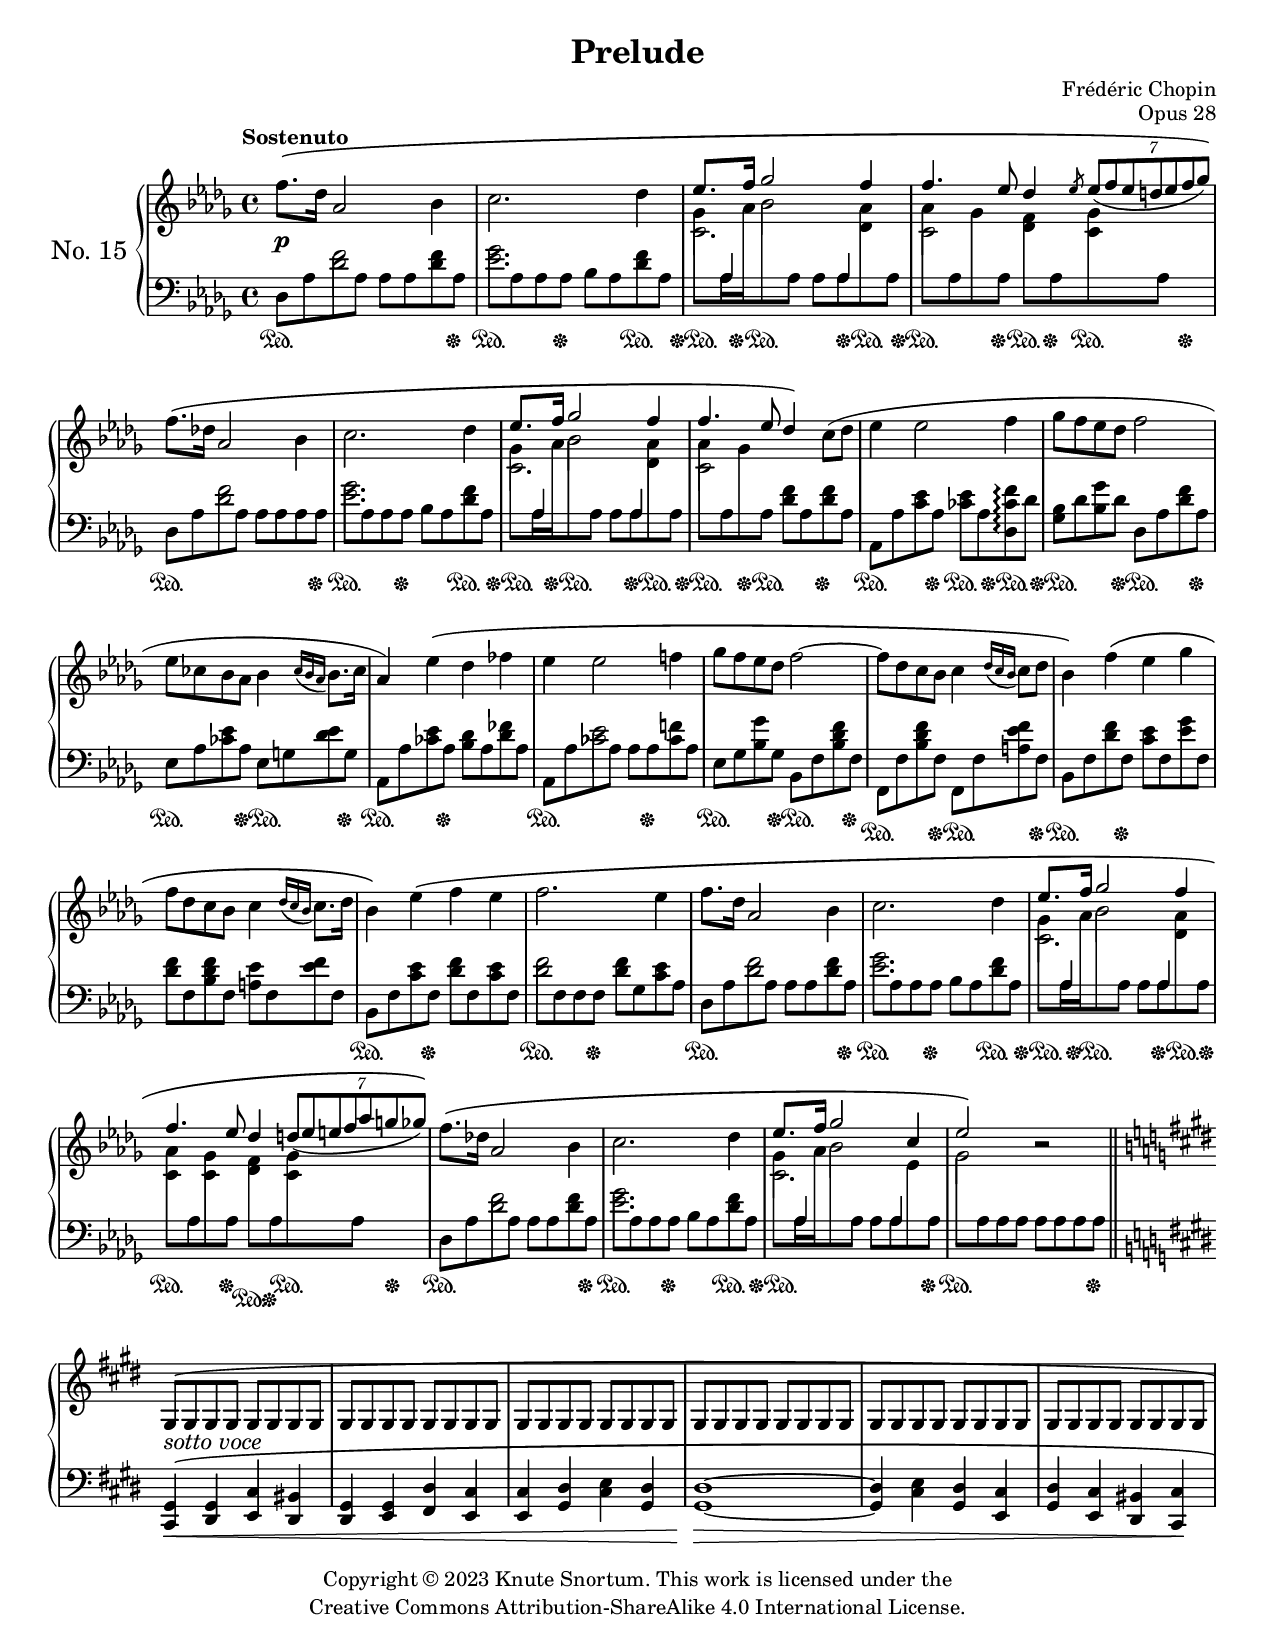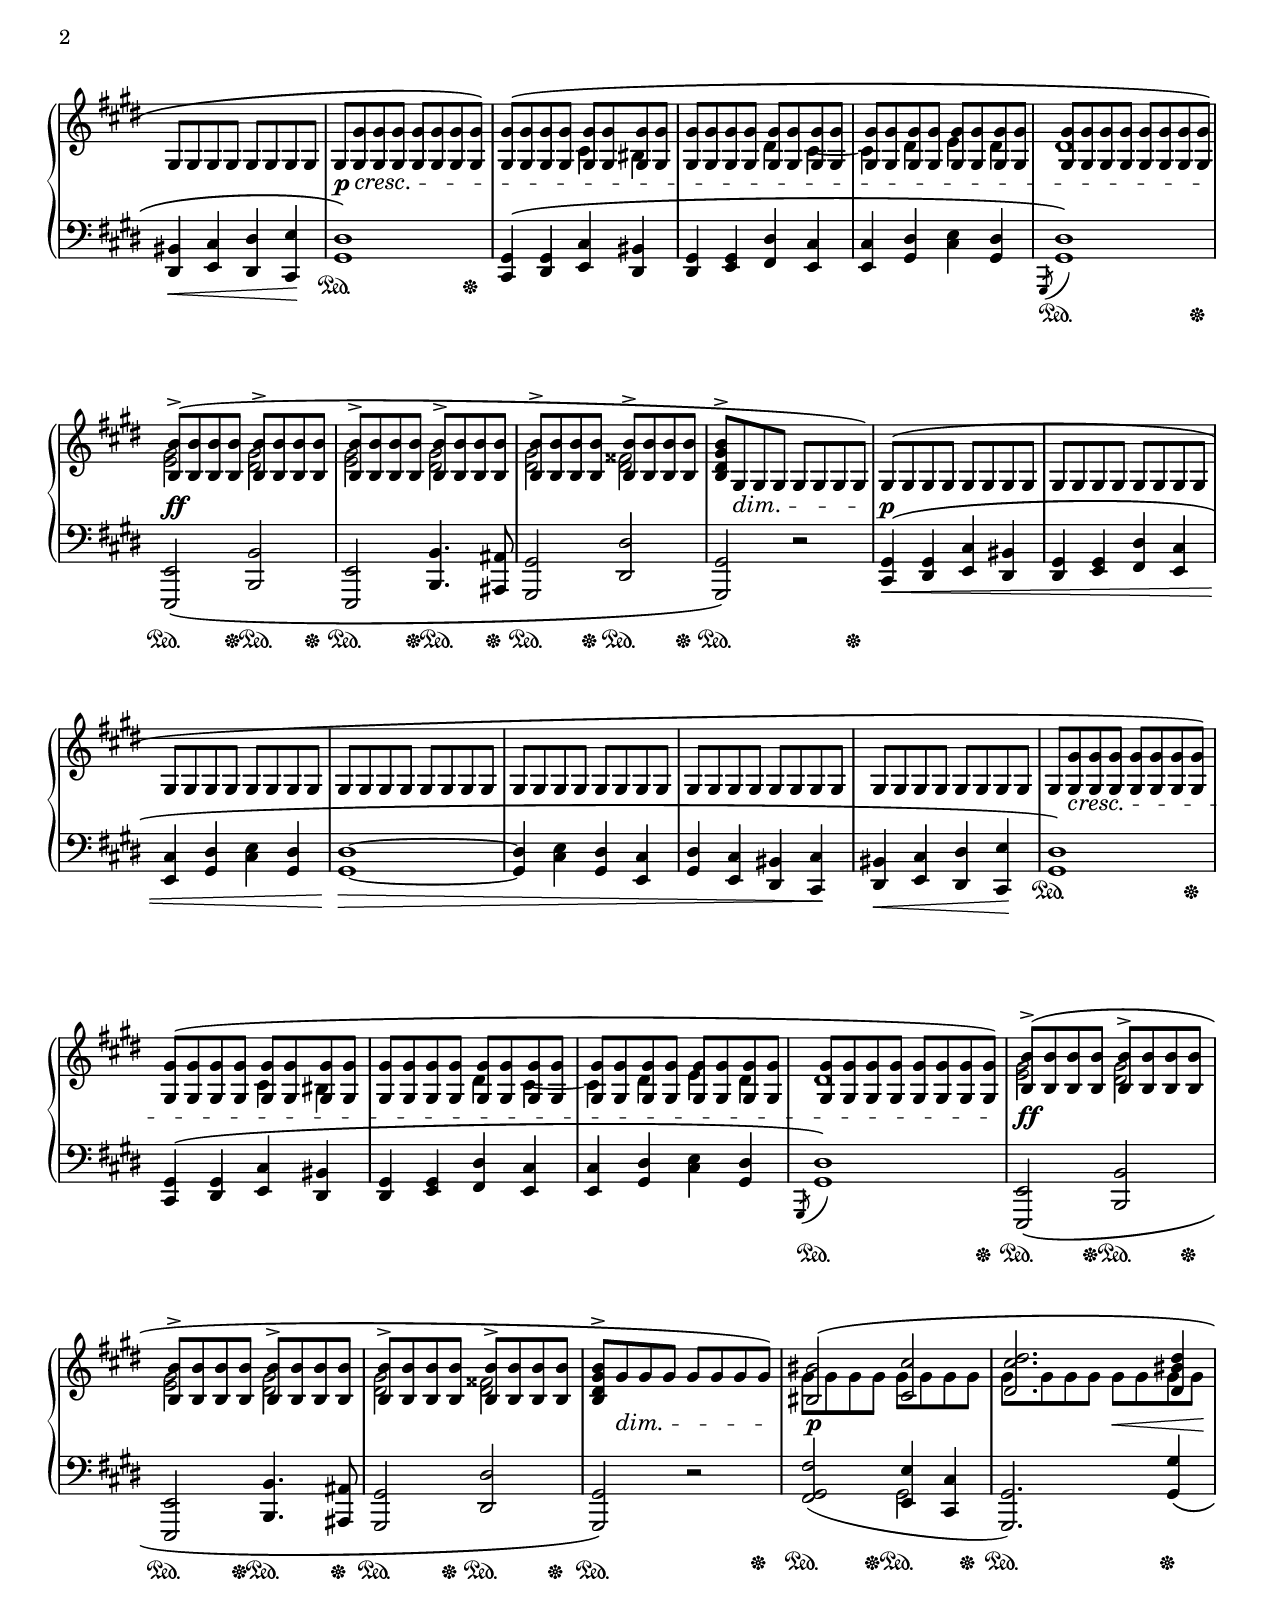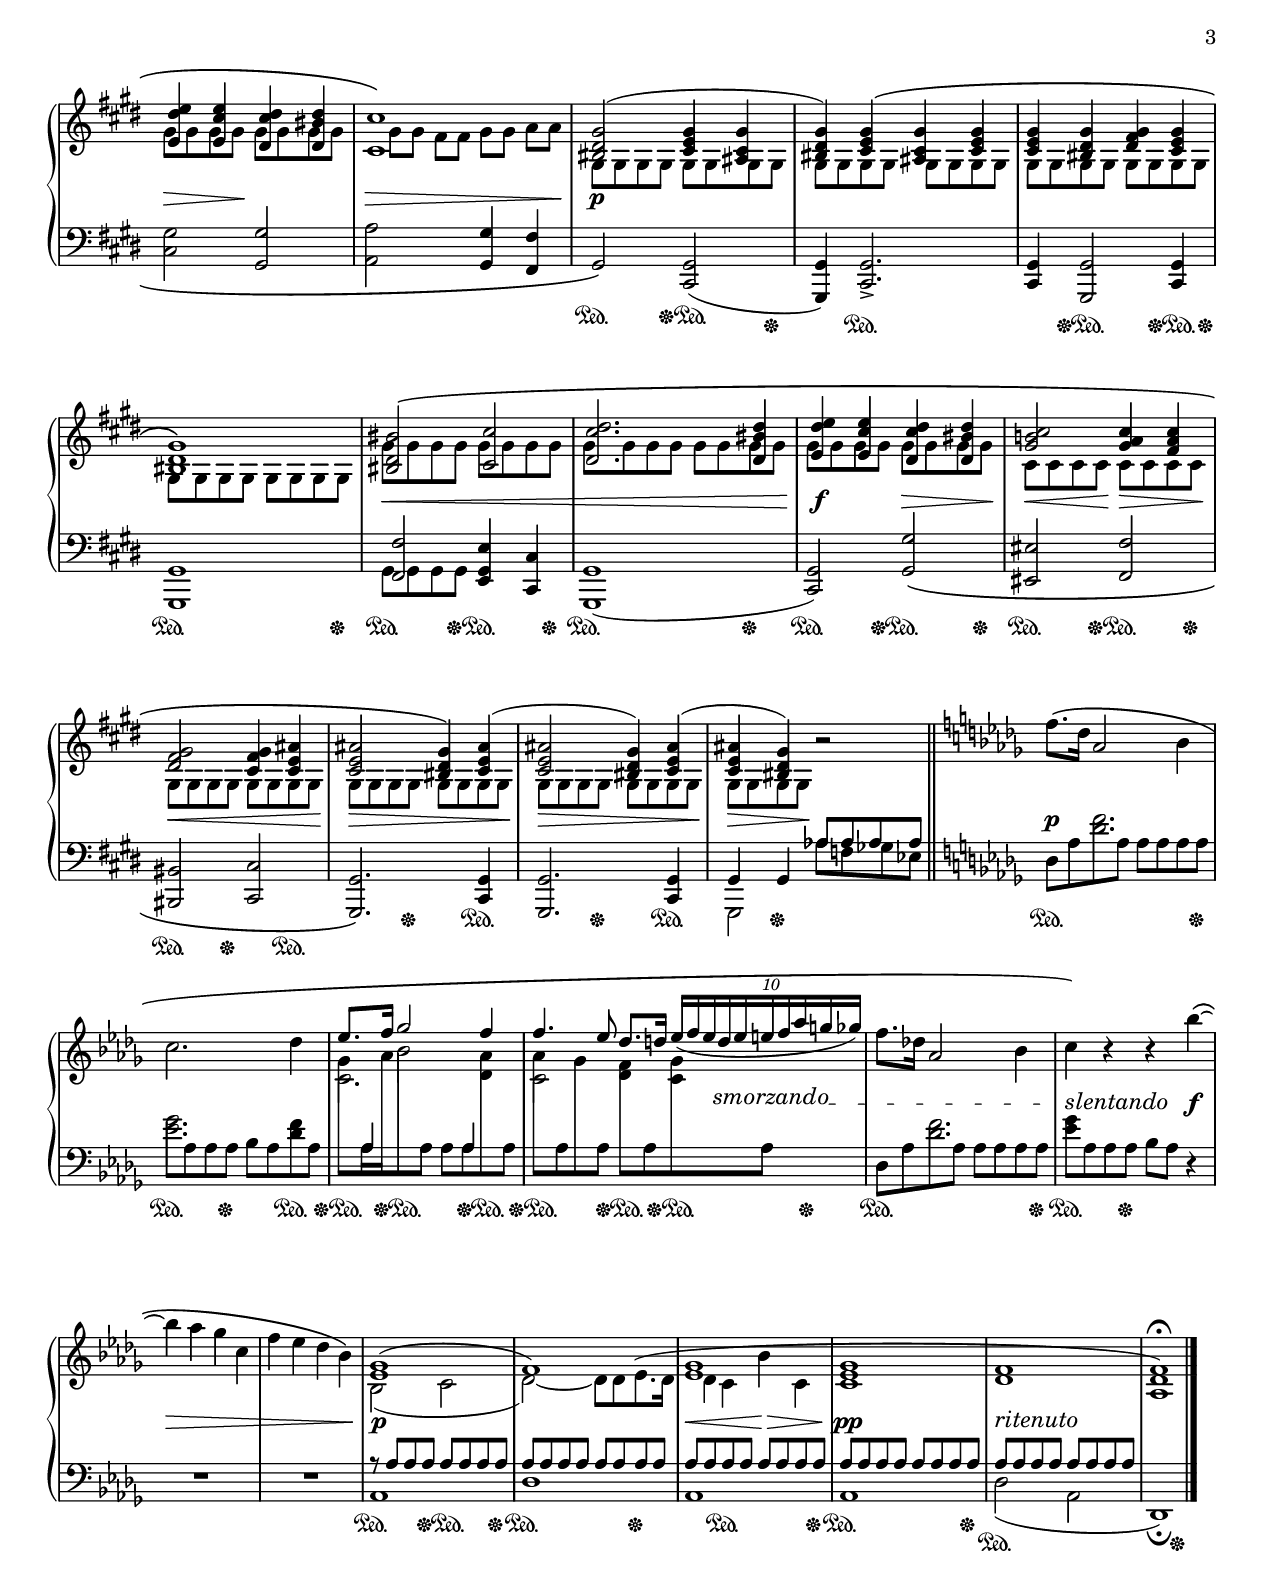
\version "2.24.0"

\include "includes/header-paper.ily"
%...+....1....+....2....+....3....+....4....+....5....+....6....+....7....+....

\version "2.24.0"
\language "english"

\include "global-variables.ily"

%%% Positions and shapes %%%

moveNoteA = \tweak NoteColumn.force-hshift 0.5 \etc
moveNoteB = \tweak NoteColumn.force-hshift 0.25 \etc
moveNoteC = \tweak NoteColumn.force-hshift 2 \etc

beamPositionsA = \tweak positions #'(-10.5 . -10.5) \etc
beamPositionsB = \tweak positions #'(-13 . -13) \etc

tieShapeA = \shape #'((0 . 0.5) (0 . 1) (0 . 1) (0 . 0.5)) \etc

%%% Music %%%

global = {
  \time 4/4
  \key df \major
  \accidentalStyle piano
}

rightHandUpper = \relative {
  \oneVoice
  f''8.\( df16 af2 bf4 |
  c2. df4 |
  \voiceOne
  ef8. \moveNoteA f16 gf2 f4 |
  \omit TupletBracket
  f4. ef8 df4 \slashedGrace { ef8 } \tuplet 7/2 { ef8_( f ef d ef f gf)\) } |
  \oneVoice
  f8.\( df16 af2 bf4 |
  c2. df4 |
  \voiceOne
  ef8. \moveNoteA f16 gf2 f4 |
  f4. ef8 df4\) \oneVoice c8( df |
  
  \barNumberCheck 9
  ef4 ef2 f4 |
  gf8 f ef df f2 |
  ef8 cf bf af bf4 \appoggiatura { cf16[ bf af] } bf8. cf16 |
  af4) ef'\(  df ff |
  ef4 ef2 f4 |
  gf8 f ef df f2~ |
  f8 df c bf c4 \appoggiatura { df16[ c bf] } c8 df |
  bf4\) f'\( ef gf |
  
  \barNumberCheck 17
  f8 df c bf c4 \appoggiatura { df16[ c bf] } c8. df16 |
  bf4\) ef\( f ef |
  f2. ef4 |
  f8. df16 af2 bf4 |
  c2. df4 |
  \voiceOne
  ef8. \moveNoteA f16 gf2 f4 |
  f4. ef8 df4 \tuplet 7/2 { d8_( ef e f af g gf)\) } |
  \oneVoice
  f8.\( df16 af2 bf4 |
  
  \barNumberCheck 25
  c2. df4 |
  \voiceOne
  ef8. \moveNoteA f16 gf2 c,4 |
  ef2\) b2\rest |
  \break
  \bar "||"
  \key cs \minor
  gs,8\( gs gs gs  gs gs gs gs |
  \repeat unfold 4 { gs8 gs gs gs  gs gs gs gs | }
  
  \barNumberCheck 33
  \repeat unfold 2 { gs8 gs gs gs  gs gs gs gs | }
  gs8 <gs gs'> q q  q q q q\)|
  <gs gs'>\( q q q  q q q q |
  \repeat unfold 2 { <gs gs'> q q q  q q q q | }
  <gs gs'> q q q  q q q q\) |
  <b b'>8->\( q q q  q-> q q q |
  
  \barNumberCheck 41
  \repeat unfold 2 { <b b'>8-> q q q  q-> q q q | }
  <b ds gs b>8-> gs gs gs  gs gs gs gs\)
  gs8\( gs gs gs  gs gs gs gs |
  \repeat unfold 4 { gs8 gs gs gs  gs gs gs gs | }
  
  \barNumberCheck 49
  \repeat unfold 2 { gs8 gs gs gs  gs gs gs gs | }
  gs8 <gs gs'> q q  q q q q\)
  <gs gs'>8\( q q q  q q q q |
  \repeat unfold 2 { <gs gs'> q q q  q q q q | }
  <gs gs'> q q q  q q q q\) |
  <b b'>8->\( q q q  q-> q q q |
  
  \barNumberCheck 57
  \repeat unfold 2 { <b b'>8-> q q q  q-> q q q | }
  <b ds gs b>8-> gs' gs gs  gs gs gs gs\)
  <bs, bs'>2\( <cs cs'> | 
  <ds cs' ds>2. <ds bs' ds>4 |
  <e ds' e>4 <e cs' e> <ds cs' ds> <ds bs' ds> |
  <cs cs'>1\) |
  <bs ds gs>2( <cs e gs>4 <as cs gs'> |
  
  \barNumberCheck 65
  <bs ds gs>4) <cs e gs>\( <as cs gs'> <cs e gs> |
  <cs e gs>4 <bs ds gs> <ds fs gs> <cs e gs> |
  <bs ds gs>1\) |
  <bs ds bs'>2\( <cs cs'> |
  <ds cs' ds>2. <ds bs' ds>4 |
  <e ds' e>4 <e cs' e> <ds cs' ds> <ds bs' ds> |
  <gs b cs>2 <gs a cs>4 <fs a cs> |
  <ds fs gs>2 <cs fs gs>4 <cs e as> |
  
  \barNumberCheck 73
  <cs e as>2 <bs ds gs>4\) <cs e as>( |
  <cs e as>2 <bs ds gs>4) <cs e as>4( |
  <cs e as>4 <bs ds gs>4) \oneVoice r2 |
  \bar "||"
  \key df \major 
  f''8.\( df16 af2 bf4 |
  c2. df4 |
  \voiceOne
  ef8. \moveNoteA f16 gf2 f4 |
  f4. ef8 df8. d16 \tuplet 10/4 { ef16_( f ef d ef e f af g gf) } |
  \oneVoice
  f8. df16 af2 bf4 |
  
  \barNumberCheck 81
  c4\) r r bf'~\( |
  bf4 af gf c, |
  f4 ef df bf\) |
  <ef, gf>1^( |
  f1*1/2) s8 \once \hideNotes df^( s8. s16 |
  <ef gf>1 |
  <c ef gf>1 |
  <df f>1 |
  
  \barNumberCheck 89
  <af df f>1)\fermata |
  \bar "|."
}

rightHandLower = \relative {
  \voiceTwo
  s1 * 8 |
  
  \barNumberCheck 9
  s1 * 8 |
  
  \barNumberCheck 17
  s1 * 8 |
  
  \barNumberCheck 25
  s1 * 8 |
  
  \barNumberCheck 33
  s1 * 3 |
  s2 cs'4 bs |
  s2 ds4 cs-\tieShapeA ~ |
  cs4 ds e ds |
  ds1 |
  <e gs>2 <ds gs> |
  
  \barNumberCheck 41
  <e gs>2 <ds gs> |
  <ds gs>2 <ds fss> |
  s1 * 6 |
  
  \barNumberCheck 49
  s1 * 3
  s2 cs4 bs |
  s2 ds4 cs-\tieShapeA ~ |
  cs4 ds e ds |
  ds1 |
  <e gs>2 <ds gs> |
  
  \barNumberCheck 57
  <e gs>2 <ds gs> |
  <ds gs>2 <ds fss> |
  s1 |
  \repeat unfold 3 { gs8 gs gs gs  gs gs gs gs | }
  \moveNoteC gs8[ gs] fs[ fs] gs[ gs] a[ a] |
  gs,8 gs gs gs  gs gs gs gs |
  
  \barNumberCheck 65
  \repeat unfold 3 { gs8 gs gs gs  gs gs gs gs | }
  \repeat unfold 3 { gs'8 gs gs gs  gs gs gs gs | }
  cs,8 cs cs cs  cs cs cs cs |
  gs8 gs gs gs  gs gs gs gs |
  
  \barNumberCheck 73
  \repeat unfold 2 { gs8 gs gs gs  gs gs gs gs | }
  gs8 gs gs gs s2 |
  s1 * 5 |
  
  \barNumberCheck 81
  s1 * 3
  bf2( c |
  df2)~ df8[ df ef8. df16] |
  df4 c bf' c, |
  s1 * 2 |
  
  \barNumberCheck 89
  s1 |
}

rightHand = <<
  \clef treble
  \global
  \set Score.tempoHideNote = ##t 
  \tempo "Sostenuto" 4 = 60
  \new Voice \rightHandUpper
  \new Voice \rightHandLower
>>

leftHandUpper = \relative {
  \voiceFour
  s4 <df' f>2 s4 |
  <ef gf>2. s4 |
  <<
    { \staffUp c2.*1/6 s8 bf'2 s4 | }
    \new Voice { \voiceThree s8 \staffDown af,4 s8 s af4 s8 | }
  >>
  \staffUp c2 s2 |
  \staffDown s4 <df f>2 s4 |
  <ef gf>2. s4 |
  <<
    { \staffUp c2.*1/6 s8 bf'2 s4 | }
    \new Voice { \voiceThree s8 \staffDown af,4 s8 s af4 s8 | }
  >>
  \staffUp c2 s2 |
  
  \barNumberCheck 9
  s1 * 4 |
  s4 \staffDown <cf ef>2 s4 |
  s1 * 3 |
  
  \barNumberCheck 17
  s1 * 2 |
  <df f>2 s2 |
  s4 <df f>2 s4 |
  <ef gf>2. s4 |
  <<
    { \staffUp c2.*1/6 s8 bf'2 s4 | }
    \new Voice { \voiceThree s8 \staffDown af,4 s8 s af4 s8 | }
  >>
  s1 |
  \staffDown
  s4 <df f>2 s4 |
  
  \barNumberCheck 25
  <ef gf>2. s4 |
  <<
    { \staffUp c2.*1/6 s8 bf'2 s4 | }
    \new Voice { \voiceThree s8 \staffDown af,4 s8 s af4 s8 | }
  >>
  \staffUp
  gf'2 s2 |
  \oneVoice
  \key cs \minor
  \staffDown
  <cs,,, gs'>4\(\< <ds gs> <e cs'> <ds bs'> |
  <ds gs>4 <e gs> <fs ds'> <e cs'> |
  <e cs'>4 <gs ds'> <cs e> <gs ds'> |
  <gs ds'>1~\> |
  <gs ds'>4 <cs e> <gs ds'> <e cs'> |
  
  \barNumberCheck 33
  <gs ds'>4 <e cs'> <ds bs'> <cs cs'>\! |
  <ds bs'>\< <e cs'> <ds ds'> <cs e'>\! |
  <gs' ds'>1\) |
  <cs, gs'>4\( <ds gs> <e cs'> <ds bs'> |
  <ds gs>4 <e gs> <fs ds'> <e cs'> |
  <e cs'>4 <gs ds'> <cs e> <gs ds'> |
  \acciaccatura { gs,8 } <gs' ds'>1\) |
  <e, e'>2\( <b'b '> |
  
  \barNumberCheck 41
  <e, e'>2 <b' b'>4. <as as'>8 |
  <gs gs'>2 <ds' ds'> |
  <gs, gs'>2\) r |
  <cs gs'>4\(\< <ds gs> <e cs'> <ds bs'> |
  <ds gs>4 <e gs> <fs ds'> <e cs'> |
  <e cs'>4 <gs ds'> <cs e> <gs ds'> |
  <gs ds'>1~\> |
  <gs ds'>4 <cs e> <gs ds'> <e cs'> |
  
  \barNumberCheck 49
  <gs ds'>4 <e cs'> <ds bs'> <cs cs'>\! |
  <ds bs'>\< <e cs'> <ds ds'> <cs e'>\! |
  <gs' ds'>1\) |
  <cs, gs'>4\( <ds gs> <e cs'> <ds bs'> |
  <ds gs>4 <e gs> <fs ds'> <e cs'> |
  <e cs'>4 <gs ds'> <cs e> <gs ds'> |
  \acciaccatura { gs,8 } <gs' ds'>1\) |
  <e, e'>2\( <b'b '> |
  
  \barNumberCheck 57
  <e, e'>2 <b' b'>4. <as as'>8 |
  <gs gs'>2 <ds' ds'> |
  <gs, gs'>2\) r |
  <fs' gs fs'>2( << { <e e'>4 <cs cs'> } \\ { gs'2 } >> |
  <gs, gs'>2.) <gs' gs'>4_\( |
  <cs gs'>2 <gs gs'> |
  <a a'>2 <gs gs'>4 <fs fs'> |
  gs2\) <cs, gs'>2( |
  
  \barNumberCheck 65
  <gs gs'>4) <cs gs'>2.-> |
  <cs gs'>4 <gs gs'>2 <cs gs'>4 |
  <gs' gs,>1 |
  << { <fs fs'>2 } \\ { gs8 gs gs gs } >> <e gs e'>4 <cs cs'> |
  <gs gs'>1( |
  <cs gs'>2) <gs' gs'>\( |
  <es es'>2 <fs fs'> |
  <bs, bs'>2 <cs cs'> |
  
  \barNumberCheck 73
  <gs gs'>2.\) <cs gs'>4 |
  <gs gs'>2. <cs gs'>4 |
  gs'4 gs \voiceThree af'8 af af af | 
  \key df \major
  \voiceFour
  s4 <df f>2. |
  <ef gf>2. s4 |
  <<
    { \staffUp c2.*1/6 s8 bf'2 s4 | }
    \new Voice { \voiceThree s8 \staffDown af,4 s8 s af4 s8 | }
  >>
  \staffUp c2 s2 |
  \staffDown s4 <df f>2. |
  
  \barNumberCheck 81
  s1 * 3 |
  \voiceThree
  r8 af af af  af af af af |
  \repeat unfold 4 { af8 af af af  af af af af | }
  
  \barNumberCheck 89
  s1 |
}

leftHandLower = \relative {
  \voiceFour
  df8 af' \transparent <df f> af  af af <df f> af |
  \transparent <ef' gf>8 af, af af  bf af <df f> af |
  \staffUp gf'8\beamPositionsA [ \staffDown af,16 \staffUp \moveNoteA af' 
    \transparent bf8 \staffDown af,] af af \staffUp <df af'> \staffDown af |
  \staffUp af'8\beamPositionsA [ \staffDown af, \staffUp gf' \staffDown af,] 
    \staffUp <df f>\beamPositionsA [ \staffDown af \staffUp <c gf'> 
    \staffDown af] |
  df,8 af' \transparent <df f> af  af af af af |
  \transparent <ef' gf>8 af, af af  bf af <df f> af |
  \staffUp gf'8\beamPositionsA [ \staffDown af,16 \staffUp \moveNoteA af' 
    \transparent bf8 \staffDown af,] af af \staffUp <df af'> \staffDown af |
  \staffUp af'8\beamPositionsA [ \staffDown af, \staffUp gf' \staffDown af,]
    <df f> af <df f> af |
    
  \barNumberCheck 9
  af,8 af' <c ef> af  <cf ef> af <df, cf' f>\arpeggio df' |
  <gf, bf>8 df' <bf gf'> df  df, af' <df f> af |
  ef8 af <cf ef> af  ef g <df' ef> g, |
  af,8 af' <cf ef> af  <bf df> af <df ff> af |
  af,8 af' \transparent <cf ef> af  af af <cf f> af |
  ef8 gf <bf gf'> gf  bf, f' <bf df f> f |
  f,8 f' <bf df f> f  f, f' <a ef' f> f |
  bf,8 f' <df' f> f,  <c' ef> f, <ef' gf> f, |
  
  \barNumberCheck 17
  <df' f>8 f, <bf df f> f  <a ef'> f <ef' f> f, |
  bf,8 f' <c' ef> f,  <df' f> f, <c' ef> f, |
  \transparent <df' f>8 f, f f  <df' f> gf, <c ef> af |
  df,8 af' \transparent <df f> af  af af <df f> af |
  \transparent <ef' gf>8 af, af af  bf af <df f> af |
  \staffUp gf'8\beamPositionsA [ \staffDown af,16 \staffUp \moveNoteA af' 
    \transparent bf8 \staffDown af,] af af \staffUp <df af'> \staffDown af |
  \staffUp <c af'>8\beamPositionsA [ \staffDown af \staffUp <c gf'> \staffDown
    af] \staffUp <df f>\beamPositionsA [ \staffDown af \staffUp <c gf'> 
    \staffDown af] |
  df,8 af' \transparent <df f> af  af af <df f> af |
  
  \barNumberCheck 25
  \transparent <ef' gf>8 af, af af  bf af <df f> af |
  \staffUp gf'8\beamPositionsA [ \staffDown af,16 \staffUp \moveNoteA af' 
    \transparent bf8 \staffDown af,] af af \staffUp ef' \staffDown af, |
  \staffUp \transparent gf'8\beamPositionsA [ \staffDown af, af af]
    af af af af | 
  \key cs \minor
  s1 * 5 |
  
  \barNumberCheck 33
  s1 * 8 |
  
  \barNumberCheck 41
  s1 * 8 |
  
  \barNumberCheck 49
  s1 * 8 |
  
  \barNumberCheck 57
  s1 * 8 |
  
  \barNumberCheck 65
  s1 * 8 |
  
  \barNumberCheck 73
  s1 * 2 |
  gs,,2 af''8 f gf ef |
  df8 af' \transparent <df f> af  af af af af |
  \transparent <ef' gf>8 af, af af  bf af <df f> af |
  \staffUp gf'8\beamPositionsB [ \staffDown af,16 \staffUp \moveNoteA af' 
    \transparent bf8 \staffDown af,] af af \staffUp <df af'> \staffDown af |
  \staffUp af'8\beamPositionsB [ \staffDown af, \staffUp gf' \staffDown af,] 
    \staffUp <df f>\beamPositionsB [ \staffDown af \staffUp <c gf'> 
    \staffDown af] |
  df,8 af' \transparent <df f> af  af af af af |
  
  \barNumberCheck 81
  <ef' gf>8 af, af af  bf af \oneVoice r4 |
  R1 * 2 |
  \voiceFour
  af,1 |
  df1 |
  af1 |
  af1 |
  df2( af |
  
  \barNumberCheck 89
  df,1)\fermata |
}

leftHand = <<
  \clef bass
  \global
  \mergeDifferentlyHeadedOn
  \mergeDifferentlyDottedOn
  \new Voice \leftHandUpper
  \new Voice \leftHandLower
>>

dynamics = {
  \override TextScript.Y-offset = -0.5
  s1\p |
  s1 * 7 |
  
  \barNumberCheck 9
  s1 * 8 |
  
  \barNumberCheck 17
  s1 * 8 |
  
  \barNumberCheck 25
  s1 * 3 |
  s1^\sottoVoce |
  s1 * 4 |
  
  \barNumberCheck 33
  s1 * 2 |
  s1\p\cresc |
  s1 * 3 |
  s2... s16\!
  s1-\tweak X-offset 0 \ff |
  
  \barNumberCheck 41
  s1 * 2 |
  s8 s4.\dim s4.. s16\! |
  s1\p |
  s1 * 4 |
  
  \barNumberCheck 49
  s1 * 2
  s8 s4.\cresc s2 |
  s1 * 3 |
  s2... s16\!
  s1-\tweak X-offset 0 \ff |
  
  \barNumberCheck 57
  s1 * 2 |
  s8 s4.\dim s4.. s16\! |
  s1\p |
  s2 s4.\< s8\! |
  s4.\> s8\! s2 |
  s2.\> s8 s\! |
  s1\p |
  
  \barNumberCheck 65
  s1 * 3 |
  s1\< |
  s1 |
  s2\f s4.\> s8\! |
  s4.\< s8\! s4.\> s8\! |
  s2.\< s8 s\! |
  
  \barNumberCheck 73
  s2.\> s8 s\! |
  s2.\> s8 s\! |
  s4.\> s8\! s2 |
  s1\p |
  s1 * 2 |
  s2. \smorzando s16 s8.\startTextSpan |
  s2. s8 s\stopTextSpan |
  
  \barNumberCheck 81
  s2.^\slentando s4\f |
  s1\> |
  s1 |
  s1\p
  s1 |
  s2\< s\> |
  s1\pp |
  s1^\ritenuto |
  
  \barNumberCheck 89
  s1 |
}

pedal = {
  s2.\sustainOn s8 s\sustainOff |
  s4.\sustainOn s8\sustainOff s4 s\sustainOn |
  s8.\sustainOff\sustainOn s16\sustainOff s2\sustainOn s8.\sustainOff\sustainOn 
    s16\sustainOff |
  s4.\sustainOn s8\sustainOff s\sustainOn s\sustainOff s8.\sustainOn 
    s16\sustainOff |
  s2.\sustainOn s8 s\sustainOff |
  s4.\sustainOn s8\sustainOff s4 s\sustainOn |
  s4\sustainOff\sustainOn s2\sustainOff\sustainOn s4\sustainOff\sustainOn |
  s4.\sustainOff\sustainOn s8\sustainOff\sustainOn s4 s\sustainOff |
    
  \barNumberCheck 9
  s4.\sustainOn s8\sustainOff s4\sustainOn s8\sustainOff\sustainOn s8 |
  s2\sustainOff\sustainOn s4.\sustainOff\sustainOn s8\sustainOff |
  \override SustainPedal.Y-offset = 1.5
  s2\sustainOn s4.\sustainOff\sustainOn s8\sustainOff |
  s4.\sustainOn s8\sustainOff s2 |
  s2\sustainOn s8 s\sustainOff s4 |
  s2\sustainOn s4.\sustainOff\sustainOn s8\sustainOff |
  \revert SustainPedal.Y-offset
  s2\sustainOn s4.\sustainOff\sustainOn s8\sustainOff |
  s4.\sustainOn s8\sustainOff s2 |
  
  \barNumberCheck 17
  s1 |
  s4.\sustainOn s8\sustainOff s2 |
  s4.\sustainOn s8\sustainOff s2 |
  s2.\sustainOn s8 s\sustainOff |
  s4.\sustainOn s8\sustainOff s4 s4\sustainOn |
  s8.\sustainOff\sustainOn s16\sustainOff s2\sustainOn s8.\sustainOff\sustainOn 
    s16\sustainOff |
  s4.\sustainOn s8\sustainOff 
    \override SustainPedal.Y-offset = -1.5
    s\sustainOn s\sustainOff 
    \revert SustainPedal.Y-offset
    s8.\sustainOn s16\sustainOff |
  s2.\sustainOn s8 s\sustainOff |
  
  \barNumberCheck 25
  s4.\sustainOn s8\sustainOff s4 s\sustainOn |
  s2.\sustainOff\sustainOn s8 s\sustainOff |
  s2.\sustainOn s8 s\sustainOff |
  s1 * 5 |
  
  \barNumberCheck 33
  s1 * 2 |
  \override SustainPedal.Y-offset = 3
  s2.\sustainOn s8 s\sustainOff |
  s1 * 3 |
  \revert SustainPedal.Y-offset
  s2.\sustainOn s8 s\sustainOff |
  s2\sustainOn s4.\sustainOff\sustainOn s8\sustainOff |
  
  \barNumberCheck 41
  s2\sustainOn s4.\sustainOff\sustainOn s8\sustainOff |
  s4.\sustainOn s8\sustainOff s4.\sustainOn s8\sustainOff |
  s2.\sustainOn s8 s\sustainOff |
  s1 * 5 |
  
  \barNumberCheck 49
  s1 * 2 |
  s2.\sustainOn s8 s\sustainOff |
  s1 * 3
  s2.\sustainOn s8 s\sustainOff |
  s4.\sustainOn s8\sustainOff s4.\sustainOn s8\sustainOff |
  
  \barNumberCheck 57
  s4.\sustainOn s8\sustainOff s4.\sustainOn s8\sustainOff |
  s4.\sustainOn s8\sustainOff s4.\sustainOn s8\sustainOff |
  s2..\sustainOn 
    \override SustainPedal.Y-offset = 1
    s8\sustainOff |
  s4.\sustainOn s8\sustainOff s4.\sustainOn s8\sustainOff |
  s2.\sustainOn s4\sustainOff |
  s1 * 2 |
  s2\sustainOn s4.\sustainOff\sustainOn 
    \revert SustainPedal.Y-offset
    s8\sustainOff |
  
  \barNumberCheck 65
  s4 s\sustainOn s2 |
  s4 s2\sustainOff\sustainOn s8.\sustainOff\sustainOn s16\sustainOff |
  s2..\sustainOn s8\sustainOff |
  s4.\sustainOn s8\sustainOff s4.\sustainOn s8\sustainOff |
  s2.\sustainOn s4\sustainOff |
  s4.\sustainOn s8\sustainOff s4.\sustainOn s8\sustainOff |
  s4.\sustainOn s8\sustainOff s4.\sustainOn s8\sustainOff |
  s4.\sustainOn s8\sustainOff s4 s\sustainOn |
  
  \barNumberCheck 73
  s4. 
    \override SustainPedal.Y-offset = 3
    s8\sustainOff s4 s\sustainOn |
  s4. s8\sustainOff s4 s\sustainOn |
  s4 s\sustainOff s2 |
  s2.\sustainOn s8 s\sustainOff |
  \revert SustainPedal.Y-offset
  s4.\sustainOn s8\sustainOff s4 s\sustainOn |
  s4\sustainOff\sustainOn s2\sustainOff\sustainOn s4\sustainOff\sustainOn |
  s2\sustainOff\sustainOn s4\sustainOff\sustainOn s8.\sustainOff\sustainOn
    s16\sustainOff |
  s2.\sustainOn s8 s\sustainOff |
  
  \barNumberCheck 81
  s4.\sustainOn s8\sustainOff s2 |
  s1 * 2 |
  \override SustainPedal.Y-offset = 2
  s2\sustainOn s4.\sustainOff\sustainOn s8\sustainOff |
  s2.\sustainOn s4\sustainOff |
  s4 s\sustainOn s s8 s\sustainOff |
  s2.\sustainOn s8 s\sustainOff |
  \revert SustainPedal.Y-offset
  s1\sustainOn |
  
  \barNumberCheck 89
  s2. s4\sustainOff |
}

forceBreaks = {
  \repeat unfold 3 { s1\noBreak } s1\break\noPageBreak
  \repeat unfold 5 { s1\noBreak } s1\break\noPageBreak
  \repeat unfold 5 { s1\noBreak } s1\break\noPageBreak
  \repeat unfold 5 { s1\noBreak } s1\break\noPageBreak
  \repeat unfold 4 { s1\noBreak } s1\break\noPageBreak
  \repeat unfold 5 { s1\noBreak } s1\pageBreak
  
  \repeat unfold 5 { s1\noBreak } s1\break\noPageBreak
  \repeat unfold 5 { s1\noBreak } s1\break\noPageBreak
  \repeat unfold 5 { s1\noBreak } s1\break\noPageBreak
  \repeat unfold 4 { s1\noBreak } s1\break\noPageBreak
  \repeat unfold 4 { s1\noBreak } s1\pageBreak
  
  \repeat unfold 4 { s1\noBreak } s1\break\noPageBreak
  \repeat unfold 4 { s1\noBreak } s1\break\noPageBreak
  \repeat unfold 4 { s1\noBreak } s1\break\noPageBreak
  \repeat unfold 4 { s1\noBreak } s1\break\noPageBreak
  \repeat unfold 8 { s1\noBreak } s1\pageBreak
}

preludeFifteenMusic = \score { 
  \keepWithTag #'layout
  \new PianoStaff \with { 
    instrumentName = \markup \huge "No. 15"
  } <<
    \new Staff = "upper" \rightHand
    \new Dynamics \dynamics
    \new Staff = "lower" \leftHand
    \new Dynamics \pedal
    \new Devnull \forceBreaks
  >>
  \layout {}
}

preludeFifteenMidi = \book {
  \bookOutputName "prelude-op28-no15"
  \score { 
    \keepWithTag #'midi
    <<
      \new Staff = "upper" << \rightHand \dynamics \pedal >> 
      \new Staff = "lower" << \leftHand \dynamics \pedal >> 
    >>
    \midi {}
  }
}


\header {
  title = "Prelude"
  opus = "Opus 28"
  composer = "Frédéric Chopin"
}

\paper {
  min-systems-per-page = ##f
  two-sided = ##f
}

\preludeFifteenMusic
\preludeFifteenMidi
